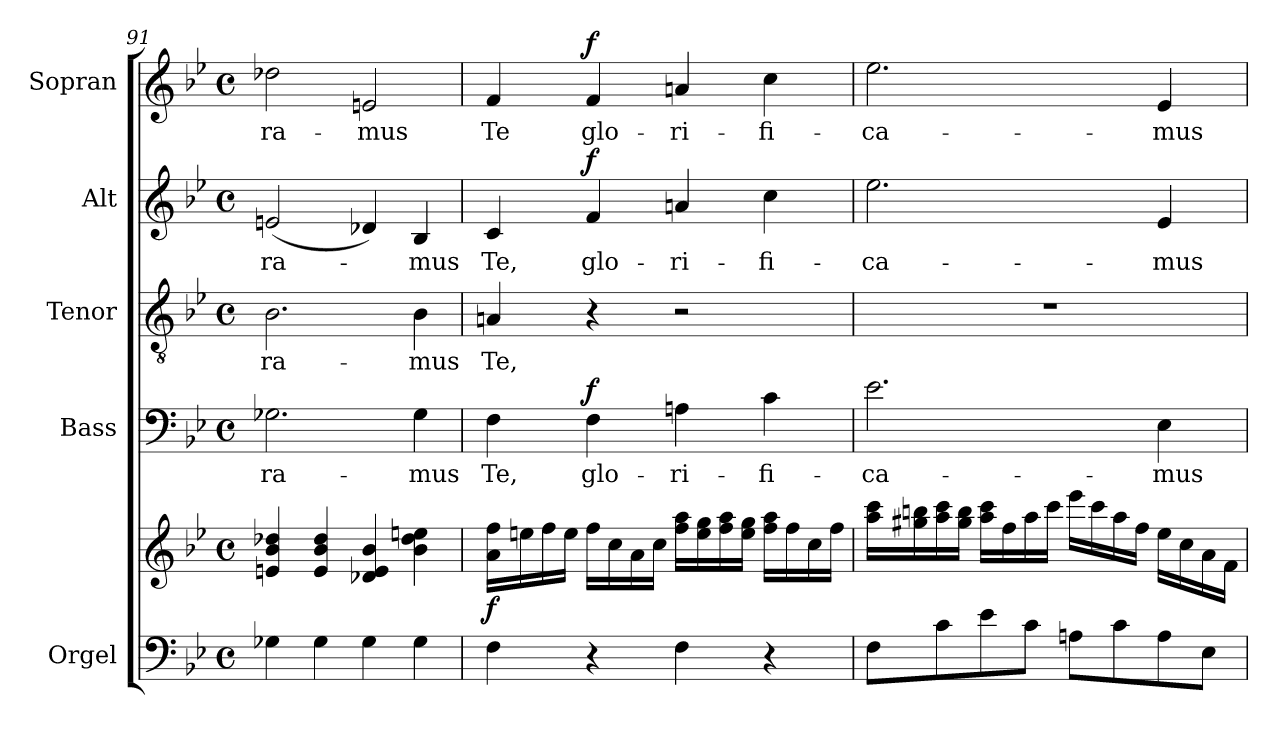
**kern	**kern	**dynam	**kern	**text	**dynam	**kern	**text	**kern	**text	**dynam	**kern	**text	**dynam
*part5	*part5	*part5	*part4	*part4	*part4	*part3	*part3	*part2	*part2	*part2	*part1	*part1	*part1
*staff6	*staff5	*staff5/6	*staff4	*staff4	*staff4	*staff3	*staff3	*staff2	*staff2	*staff2	*staff1	*staff1	*staff1
*I"Orgel	*	*	*I"Bass	*	*	*I"Tenor	*	*I"Alt	*	*	*I"Sopran	*	*
*I'Org.	*	*	*I'B.	*	*	*I'T.	*	*I'A.	*	*	*I'S.	*	*
*clefF4	*clefG2	*	*clefF4	*	*	*clefGv2	*	*clefG2	*	*	*clefG2	*	*
*k[b-e-]	*k[b-e-]	*	*k[b-e-]	*	*	*k[b-e-]	*	*k[b-e-]	*	*	*k[b-e-]	*	*
*B-:	*B-:	*	*B-:	*	*	*B-:	*	*B-:	*	*	*B-:	*	*
*M4/4	*M4/4	*	*M4/4	*	*	*M4/4	*	*M4/4	*	*	*M4/4	*	*
*met(c)	*met(c)	*	*met(c)	*	*	*met(c)	*	*met(c)	*	*	*met(c)	*	*
=91	=91	=91	=91	=91	=91	=91	=91	=91	=91	=91	=91	=91	=91
!	!	!	!	!LO:LY:b	!	!	!LO:LY:b	!	!LO:LY:b	!	!	!LO:LY:b	!
4G-X\	4en/ 4b-/ 4dd-X/	.	2.G-X\	-ra-	.	2.B-\	-ra-	(<2en/	-ra-	.	2dd-X\	-ra-	.
4G-\	4e/ 4b-/ 4dd-/	.	.	.	.	.	.	.	.	.	.	.	.
!	!	!	!	!	!	!	!	!	!	!	!	!LO:LY:b	!
4G-\	4d-X/ 4e/ 4b-/	.	.	.	.	.	.	4d-X/)	.	.	2en/	-mus	.
!	!	!	!	!LO:LY:b	!	!	!LO:LY:b	!	!LO:LY:b	!	!	!	!
4G-\	4b-\ 4dd-\ 4een\	.	4G-\	-mus	.	4B-\	-mus	4B-/	-mus	.	.	.	.
=92	=92	=92	=92	=92	=92	=92	=92	=92	=92	=92	=92	=92	=92
!	!	!LO:DY:b	!	!LO:LY:b	!	!	!LO:LY:b	!	!LO:LY:b	!	!	!LO:LY:b	!
4F\	16a\ 16ff\LL	f	4F\	Te,	.	4An/	Te,	4c/	Te,	.	4f/	Te	.
.	16een\	.	.	.	.	.	.	.	.	.	.	.	.
.	16ff\	.	.	.	.	.	.	.	.	.	.	.	.
.	16ee\JJ	.	.	.	.	.	.	.	.	.	.	.	.
!	!	!	!	!LO:LY:b	!LO:DY:a	!	!	!	!LO:LY:b	!LO:DY:a	!	!LO:LY:b	!LO:DY:a
4r	16ff\LL	.	4F\	glo-	f	4r	.	4f/	glo-	f	4f/	glo-	f
.	16cc\	.	.	.	.	.	.	.	.	.	.	.	.
.	16a\	.	.	.	.	.	.	.	.	.	.	.	.
.	16cc\JJ	.	.	.	.	.	.	.	.	.	.	.	.
!	!	!	!	!LO:LY:b	!	!	!	!	!LO:LY:b	!	!	!LO:LY:b	!
4F\	16ff\ 16aa\LL	.	4An\	-ri-	.	2r	.	4an/	-ri-	.	4an/	-ri-	.
.	16ee\ 16gg\	.	.	.	.	.	.	.	.	.	.	.	.
.	16ff\ 16aa\	.	.	.	.	.	.	.	.	.	.	.	.
.	16ee\ 16gg\JJ	.	.	.	.	.	.	.	.	.	.	.	.
!	!	!	!	!LO:LY:b	!	!	!	!	!LO:LY:b	!	!	!LO:LY:b	!
4r	16ff\ 16aa\LL	.	4c\	-fi-	.	.	.	4cc\	-fi-	.	4cc\	-fi-	.
.	16ff\	.	.	.	.	.	.	.	.	.	.	.	.
.	16cc\	.	.	.	.	.	.	.	.	.	.	.	.
.	16ff\JJ	.	.	.	.	.	.	.	.	.	.	.	.
=93	=93	=93	=93	=93	=93	=93	=93	=93	=93	=93	=93	=93	=93
!	!	!	!	!LO:LY:b	!	!	!	!	!LO:LY:b	!	!	!LO:LY:b	!
8F\L	16aa\ 16ccc\LL	.	2.e-\	-ca-	.	1r	.	2.ee-\	-ca-	.	2.ee-\	-ca-	.
.	16gg#X\ 16bbn\	.	.	.	.	.	.	.	.	.	.	.	.
8c\	16aa\ 16ccc\	.	.	.	.	.	.	.	.	.	.	.	.
.	16gg#\ 16bb\JJ	.	.	.	.	.	.	.	.	.	.	.	.
8e-\	16aa\ 16ccc\LL	.	.	.	.	.	.	.	.	.	.	.	.
.	16ff\	.	.	.	.	.	.	.	.	.	.	.	.
8c\J	16aa\	.	.	.	.	.	.	.	.	.	.	.	.
.	16ccc\JJ	.	.	.	.	.	.	.	.	.	.	.	.
8An\L	16eee-\LL	.	.	.	.	.	.	.	.	.	.	.	.
.	16ccc\	.	.	.	.	.	.	.	.	.	.	.	.
8c\	16aa\	.	.	.	.	.	.	.	.	.	.	.	.
.	16ff\JJ	.	.	.	.	.	.	.	.	.	.	.	.
!	!	!	!	!LO:LY:b	!	!	!	!	!LO:LY:b	!	!	!LO:LY:b	!
8A\	16ee-\LL	.	4E-\	-mus	.	.	.	4e-/	-mus	.	4e-/	-mus	.
.	16cc\	.	.	.	.	.	.	.	.	.	.	.	.
8E-\J	16a\	.	.	.	.	.	.	.	.	.	.	.	.
.	16f\JJ	.	.	.	.	.	.	.	.	.	.	.	.
=	=	=	=	=	=	=	=	=	=	=	=	=	=
*-	*-	*-	*-	*-	*-	*-	*-	*-	*-	*-	*-	*-	*-
